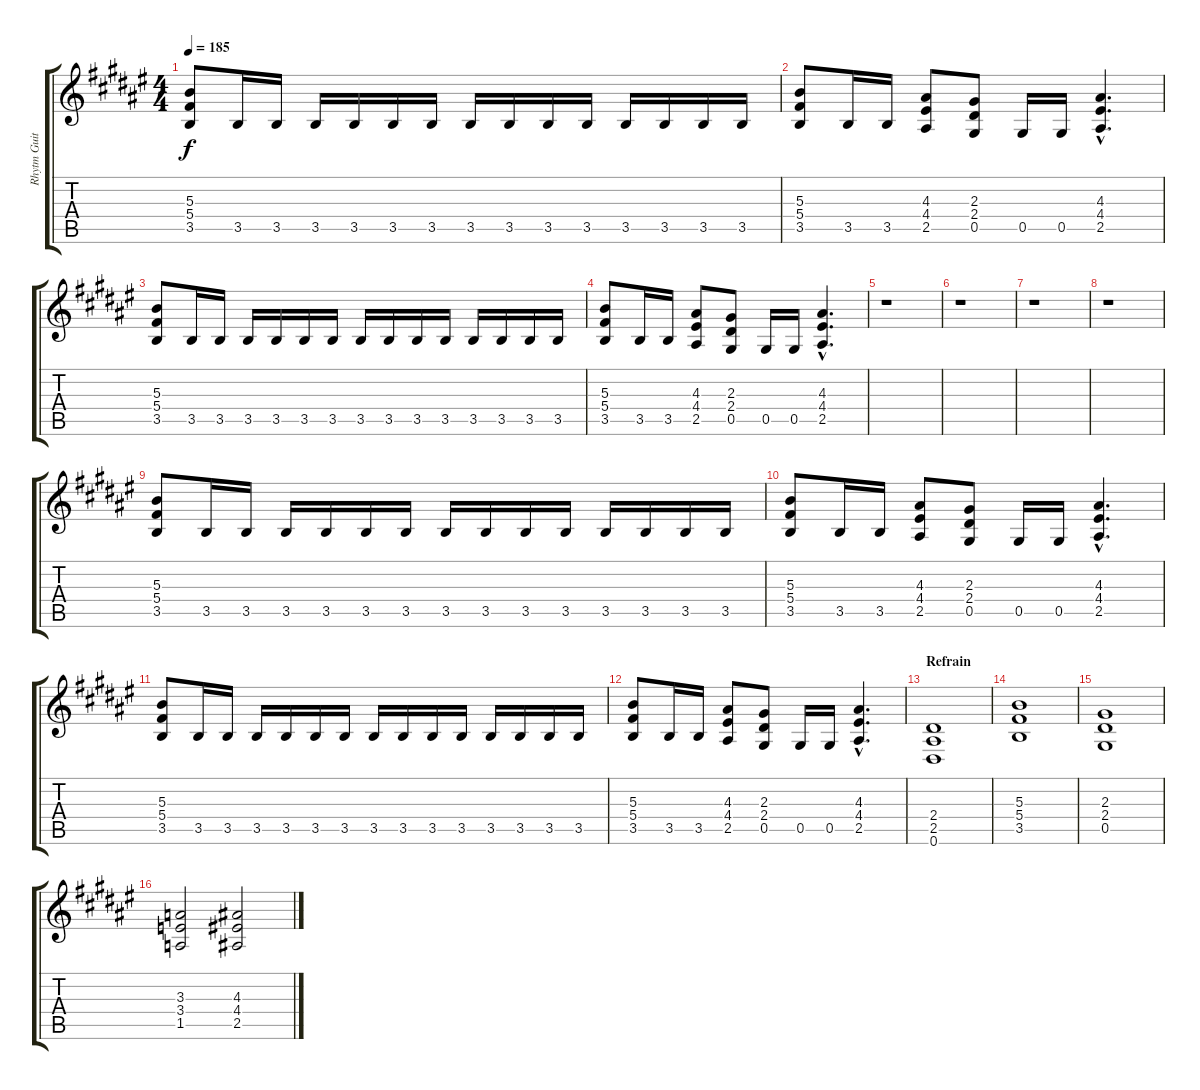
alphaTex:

\track ("Rhytm Guitar" "Rhytm Guit") {instrument distortionguitar}
\staff {score tabs}
\tuning (Eb4 Bb3 Gb3 Db3 Ab2 Eb2) {hide}
\ts (4 4)
\tempo 185
\clef g2
\ks d#minor
(5.3 5.4 3.5).8{dy f} 3.5.16 3.5.16 3.5.16 3.5.16 3.5.16 3.5.16 3.5.16 3.5.16 3.5.16 3.5.16 3.5.16 3.5.16 3.5.16 3.5.16 |
(5.3 5.4 3.5).8 3.5.16 3.5.16 (4.3 4.4 2.5).8 (2.3 2.4 0.5).8 0.5.16 0.5.16 (4.3{hac} 4.4{hac} 2.5{hac}).4{d} |
(5.3 5.4 3.5).8 3.5.16 3.5.16 3.5.16 3.5.16 3.5.16 3.5.16 3.5.16 3.5.16 3.5.16 3.5.16 3.5.16 3.5.16 3.5.16 3.5.16 |
(5.3 5.4 3.5).8 3.5.16 3.5.16 (4.3 4.4 2.5).8 (2.3 2.4 0.5).8 0.5.16 0.5.16 (4.3{hac} 4.4{hac} 2.5{hac}).4{d} |
r.1 |
r.1 |
r.1 |
r.1 |
(5.3 5.4 3.5).8 3.5.16 3.5.16 3.5.16 3.5.16 3.5.16 3.5.16 3.5.16 3.5.16 3.5.16 3.5.16 3.5.16 3.5.16 3.5.16 3.5.16 |
(5.3 5.4 3.5).8 3.5.16 3.5.16 (4.3 4.4 2.5).8 (2.3 2.4 0.5).8 0.5.16 0.5.16 (4.3{hac} 4.4{hac} 2.5{hac}).4{d} |
(5.3 5.4 3.5).8 3.5.16 3.5.16 3.5.16 3.5.16 3.5.16 3.5.16 3.5.16 3.5.16 3.5.16 3.5.16 3.5.16 3.5.16 3.5.16 3.5.16 |
(5.3 5.4 3.5).8 3.5.16 3.5.16 (4.3 4.4 2.5).8 (2.3 2.4 0.5).8 0.5.16 0.5.16 (4.3{hac} 4.4{hac} 2.5{hac}).4{d} |
\section ("" "Refrain")
(2.4 2.5 0.6).1 |
(5.3 5.4 3.5).1 |
(2.3 2.4 0.5).1 |
(3.3 3.4 1.5).2 (4.3 4.4 2.5).2
